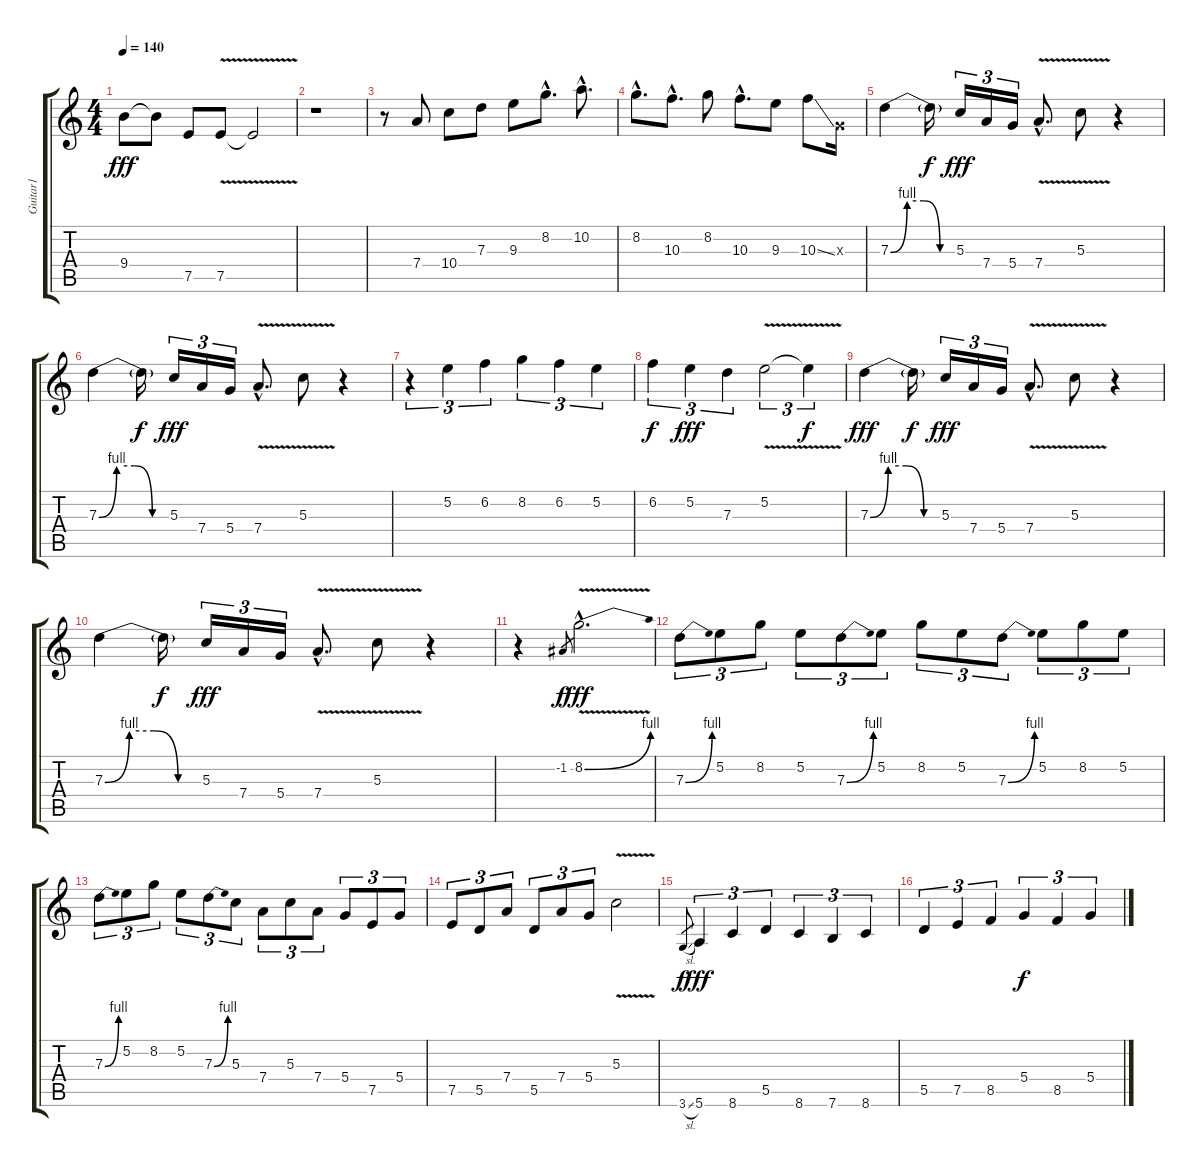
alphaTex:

\track ("Guitar1" "Guitar1") {instrument acousticguitarnylon}
\staff {score tabs}
\tuning (E4 B3 G3 D3 A2 E2) {hide}
\ts (4 4)
\tempo 140
\clef g2
\ks c
9.4.8{dy fff} 9.4{t}.8 7.5.8 7.5{v}.8 7.5{t}.2 |
r.1 |
r.8 7.4.8 10.4.8 7.3.8 9.3.8 8.2{hac}.8{d} 10.2{hac}.8{d} |
8.2{hac}.8{d} 10.3{hac}.8{d} 8.2.8 10.3{hac}.8{d} 9.3.8 10.3{ss}.8 0.3{x}.16 |
7.3{be (custom 0 0 15 4 30 4 45 0 60 0)}.4 7.3{t}.16{dy f} 5.3.16{tu (3 2) dy fff} 7.4.16{tu (3 2)} 5.4.16{tu (3 2)} 7.4{v hac}.8{d} 5.3{v}.8 r.4 |
7.3{be (custom 0 0 15 4 30 4 45 0 60 0)}.4 7.3{t}.16{dy f} 5.3.16{tu (3 2) dy fff} 7.4.16{tu (3 2)} 5.4.16{tu (3 2)} 7.4{v hac}.8{d} 5.3{v}.8 r.4 |
r.4{tu (3 2)} 5.2.4{tu (3 2)} 6.2.4{tu (3 2)} 8.2.4{tu (3 2)} 6.2.4{tu (3 2)} 5.2.4{tu (3 2)} |
6.2.4{tu (3 2) dy f} 5.2.4{tu (3 2) dy fff} 7.3.4{tu (3 2)} 5.2{v}.2{tu (3 2)} 5.2{t}.4{tu (3 2) dy f} |
7.3{be (custom 0 0 15 4 30 4 45 0 60 0)}.4{dy fff} 7.3{t}.16{dy f} 5.3.16{tu (3 2) dy fff} 7.4.16{tu (3 2)} 5.4.16{tu (3 2)} 7.4{v hac}.8{d} 5.3{v}.8 r.4 |
7.3{be (custom 0 0 15 4 30 4 45 0 60 0)}.4 7.3{t}.16{dy f} 5.3.16{tu (3 2) dy fff} 7.4.16{tu (3 2)} 5.4.16{tu (3 2)} 7.4{v hac}.8{d} 5.3{v}.8 r.4 |
r.4 -1.2.8{gr dy f} 8.2{be (bend 0 0 60 4) v hac}.2{d dy fff} |
7.3{be (bend 0 0 60 4)}.8{tu (3 2)} 5.2.8{tu (3 2)} 8.2.8{tu (3 2)} 5.2.8{tu (3 2)} 7.3{be (bend 0 0 60 4)}.8{tu (3 2)} 5.2.8{tu (3 2)} 8.2.8{tu (3 2)} 5.2.8{tu (3 2)} 7.3{be (bend 0 0 60 4)}.8{tu (3 2)} 5.2.8{tu (3 2)} 8.2.8{tu (3 2)} 5.2.8{tu (3 2)} |
7.3{be (bend 0 0 60 4)}.8{tu (3 2)} 5.2.8{tu (3 2)} 8.2.8{tu (3 2)} 5.2.8{tu (3 2)} 7.3{be (bend 0 0 60 4)}.8{tu (3 2)} 5.3.8{tu (3 2)} 7.4.8{tu (3 2)} 5.3.8{tu (3 2)} 7.4.8{tu (3 2)} 5.4.8{tu (3 2)} 7.5.8{tu (3 2)} 5.4.8{tu (3 2)} |
7.5.8{tu (3 2)} 5.5.8{tu (3 2)} 7.4.8{tu (3 2)} 5.5.8{tu (3 2)} 7.4.8{tu (3 2)} 5.4.8{tu (3 2)} 5.3{v}.2 |
3.6{sl}.8{gr dy f} 5.6.4{tu (3 2) dy fff} 8.6.4{tu (3 2)} 5.5.4{tu (3 2)} 8.6.4{tu (3 2)} 7.6.4{tu (3 2)} 8.6.4{tu (3 2)} |
5.5.4{tu (3 2)} 7.5.4{tu (3 2)} 8.5.4{tu (3 2)} 5.4.4{tu (3 2) dy f} 8.5.4{tu (3 2)} 5.4.4{tu (3 2)}
